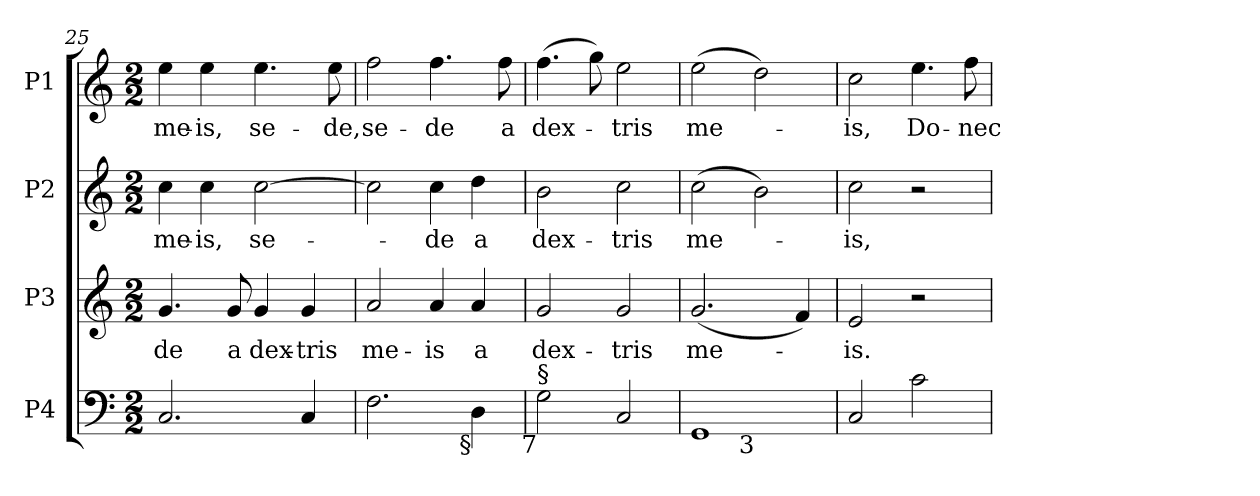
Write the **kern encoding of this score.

**kern	**kern	**text	**kern	**text	**kern	**text
*part4	*part3	*part3	*part2	*part2	*part1	*part1
*staff4	*staff3	*staff3	*staff2	*staff2	*staff1	*staff1
*I"P4	*I"P3	*	*I"P2	*	*I"P1	*
*clefF4	*clefG2	*	*clefG2	*	*clefG2	*
*k[]	*k[]	*	*k[]	*	*k[]	*
*C:	*C:	*	*C:	*	*C:	*
*M2/2	*M2/2	*	*M2/2	*	*M2/2	*
=25	=25	=25	=25	=25	=25	=25
!	!	!LO:LY:b:color=#000000	!	!	!	!
!	!	!	!	!LO:LY:b:color=#000000	!	!
!	!	!	!	!	!	!LO:LY:b:color=#000000
2.Ci/	4.gi/	-de	4cci\	me-	4eei\	me-
!	!	!	!	!LO:LY:b:color=#000000	!	!
!	!	!	!	!	!	!LO:LY:b:color=#000000
.	.	.	4cci\	-is,	4eei\	-is,
!	!	!LO:LY:b:color=#000000	!	!	!	!
.	8gi/	a	.	.	.	.
!	!	!LO:LY:b:color=#000000	!	!	!	!
!	!	!	!	!LO:LY:b:color=#000000	!	!
!	!	!	!	!	!	!LO:LY:b:color=#000000
.	4gi/	dex-	[2cci\	se-	4.eei\	se-
!	!	!LO:LY:b:color=#000000	!	!	!	!
4Ci/	4gi/	-tris	.	.	.	.
!	!	!	!	!	!	!LO:LY:b:color=#000000
.	.	.	.	.	8eei\	-de,
!!LO:LB:g=z
=26	=26	=26	=26	=26	=26	=26
!	!	!LO:LY:b:color=#000000	!	!	!	!
!	!	!	!	!	!	!LO:LY:b:color=#000000
2.Fi\	2ai/	me-	2cci\]	.	2ffi\	se-
!	!	!LO:LY:b:color=#000000	!	!	!	!
!	!	!	!	!LO:LY:b:color=#000000	!	!
!	!	!	!	!	!	!LO:LY:b:color=#000000
.	4ai/	-is	4cci\	-de	4.ffi\	-de
!	!	!LO:LY:b:color=#000000	!	!	!	!
!LO:TX:b:rj:t=§	!	!	!	!	!	!
!	!	!	!	!LO:LY:b:color=#000000	!	!
4Di\	4ai/	a	4ddi\	a	.	.
!	!	!	!	!	!	!LO:LY:b:color=#000000
.	.	.	.	.	8ffi\	a
=27	=27	=27	=27	=27	=27	=27
!	!	!LO:LY:b:color=#000000	!	!	!	!
!	!	!	!	!LO:LY:b:color=#000000	!	!
!LO:TX:b:rj:t=7	!	!	!	!	!	!
!LO:TX:t=§	!	!	!	!	!	!
!	!	!	!	!	!	!LO:LY:b:color=#000000
2Gi\	2gi/	dex-	2bi\	dex-	(4.ffi\	dex-
.	.	.	.	.	8ggi\)	.
!	!	!LO:LY:b:color=#000000	!	!	!	!
!	!	!	!	!LO:LY:b:color=#000000	!	!
!	!	!	!	!	!	!LO:LY:b:color=#000000
2Ci/	2gi/	-tris	2cci\	-tris	2eei\	-tris
=28	=28	=28	=28	=28	=28	=28
!	!	!LO:LY:b:color=#000000	!	!	!	!
!	!	!	!	!LO:LY:b:color=#000000	!	!
!LO:TX:b:rj:t=4	!	!	!	!	!	!
!	!	!	!	!	!	!LO:LY:b:color=#000000
*^	*	*	*	*	*	*
1GGi	2ryy	(2.gi/	me-	(2cci\	me-	(2eei\	me-
!	!LO:TX:b:rj:t=3	!	!	!	!	!	!
.	2ryy	.	.	2bi\)	.	2ddi\)	.
.	.	4fi/)	.	.	.	.	.
*v	*v	*	*	*	*	*	*
=29	=29	=29	=29	=29	=29	=29
*^	*	*	*	*	*	*
!	!	!	!LO:LY:b:color=#000000	!	!	!	!
*v	*v	*	*	*	*	*	*
*^	*	*	*	*	*	*
!	!	!	!	!	!LO:LY:b:color=#000000	!	!
*v	*v	*	*	*	*	*	*
*^	*	*	*	*	*	*
!	!	!	!	!	!	!	!LO:LY:b:color=#000000
*v	*v	*	*	*	*	*	*
2Ci/	2ei/	-is.	2cci\	-is,	2cci\	-is,
!	!	!	!	!	!	!LO:LY:b:color=#000000
2ci\	2r	.	2r	.	4.eei\	Do-
!	!	!	!	!	!	!LO:LY:b:color=#000000
.	.	.	.	.	8ffi\	-nec
=	=	=	=	=	=	=
*-	*-	*-	*-	*-	*-	*-
